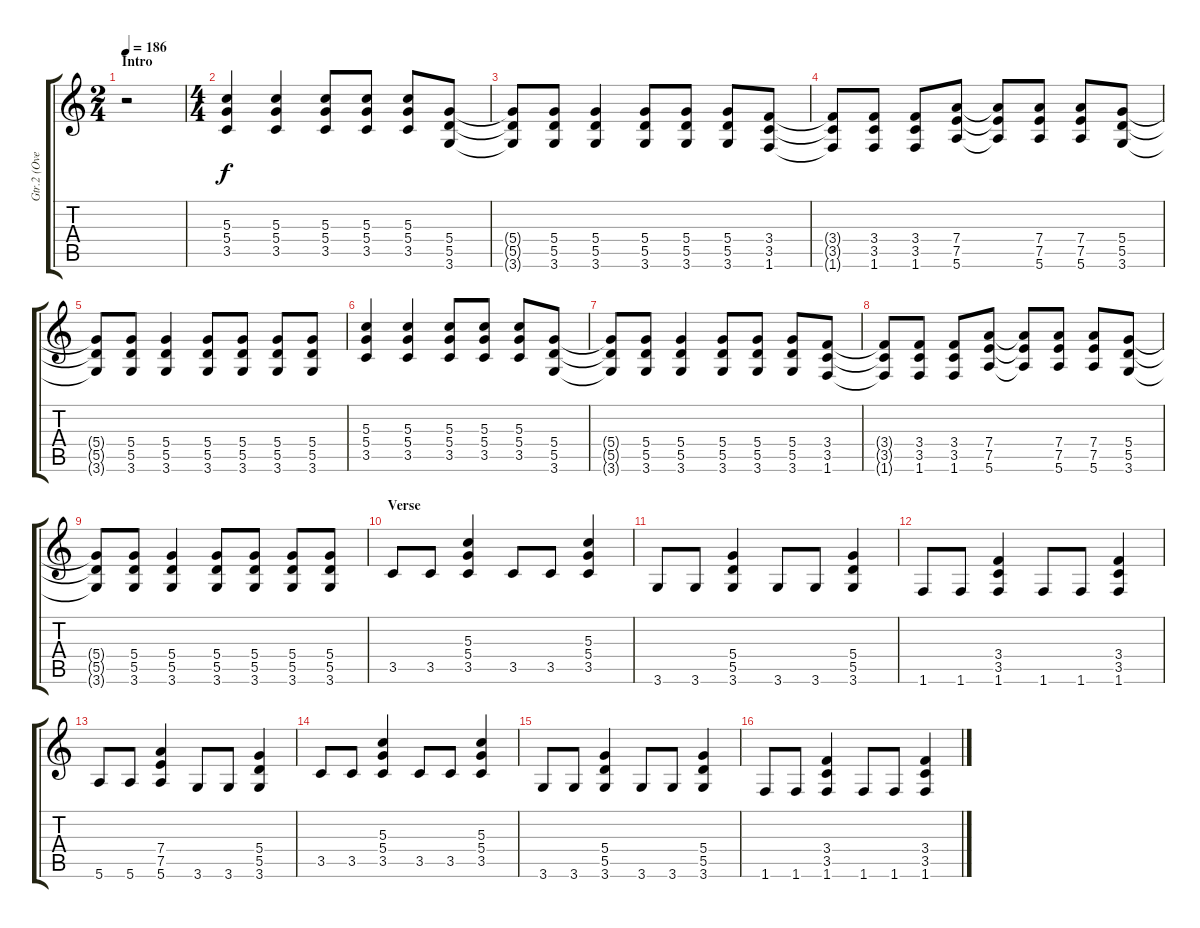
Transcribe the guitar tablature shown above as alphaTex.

\track ("Gtr.2 (Overdriven)" "Gtr.2 (Ove") {instrument overdrivenguitar}
\staff {score tabs}
\tuning (E4 B3 G3 D3 A2 E2) {hide}
\ts (2 4)
\section ("" "Intro")
\tempo 186
\clef g2
\ks c
r.2{dy f instrument overdrivenguitar} |
\ts (4 4)
(5.3 5.4 3.5).4 (5.3 5.4 3.5).4 (5.3 5.4 3.5).8 (5.3 5.4 3.5).8 (5.3 5.4 3.5).8 (5.4 5.5 3.6).8 |
(5.4{t} 5.5{t} 3.6{t}).8 (5.4 5.5 3.6).8 (5.4 5.5 3.6).4 (5.4 5.5 3.6).8 (5.4 5.5 3.6).8 (5.4 5.5 3.6).8 (3.4 3.5 1.6).8 |
(3.4{t} 3.5{t} 1.6{t}).8 (3.4 3.5 1.6).8 (3.4 3.5 1.6).8 (7.4 7.5 5.6).8 (7.4{t} 7.5{t} 5.6{t}).8 (7.4 7.5 5.6).8 (7.4 7.5 5.6).8 (5.4 5.5 3.6).8 |
(5.4{t} 5.5{t} 3.6{t}).8 (5.4 5.5 3.6).8 (5.4 5.5 3.6).4 (5.4 5.5 3.6).8 (5.4 5.5 3.6).8 (5.4 5.5 3.6).8 (5.4 5.5 3.6).8 |
(5.3 5.4 3.5).4 (5.3 5.4 3.5).4 (5.3 5.4 3.5).8 (5.3 5.4 3.5).8 (5.3 5.4 3.5).8 (5.4 5.5 3.6).8 |
(5.4{t} 5.5{t} 3.6{t}).8 (5.4 5.5 3.6).8 (5.4 5.5 3.6).4 (5.4 5.5 3.6).8 (5.4 5.5 3.6).8 (5.4 5.5 3.6).8 (3.4 3.5 1.6).8 |
(3.4{t} 3.5{t} 1.6{t}).8 (3.4 3.5 1.6).8 (3.4 3.5 1.6).8 (7.4 7.5 5.6).8 (7.4{t} 7.5{t} 5.6{t}).8 (7.4 7.5 5.6).8 (7.4 7.5 5.6).8 (5.4 5.5 3.6).8 |
(5.4{t} 5.5{t} 3.6{t}).8 (5.4 5.5 3.6).8 (5.4 5.5 3.6).4 (5.4 5.5 3.6).8 (5.4 5.5 3.6).8 (5.4 5.5 3.6).8 (5.4 5.5 3.6).8 |
\section ("" "Verse")
3.5.8 3.5.8 (5.3 5.4 3.5).4 3.5.8 3.5.8 (5.3 5.4 3.5).4 |
3.6.8 3.6.8 (5.4 5.5 3.6).4 3.6.8 3.6.8 (5.4 5.5 3.6).4 |
1.6.8 1.6.8 (3.4 3.5 1.6).4 1.6.8 1.6.8 (3.4 3.5 1.6).4 |
5.6.8 5.6.8 (7.4 7.5 5.6).4 3.6.8 3.6.8 (5.4 5.5 3.6).4 |
3.5.8 3.5.8 (5.3 5.4 3.5).4 3.5.8 3.5.8 (5.3 5.4 3.5).4 |
3.6.8 3.6.8 (5.4 5.5 3.6).4 3.6.8 3.6.8 (5.4 5.5 3.6).4 |
1.6.8 1.6.8 (3.4 3.5 1.6).4 1.6.8 1.6.8 (3.4 3.5 1.6).4
